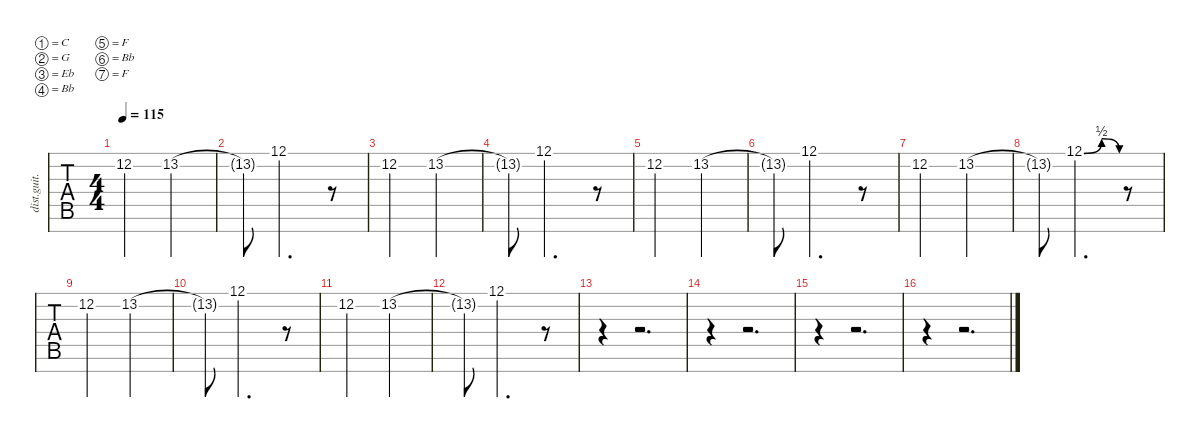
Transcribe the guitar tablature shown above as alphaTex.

\defaultSystemsLayout 4
\hideDynamics
\bracketExtendMode nobrackets
\track ("Ambience" "dist.guit.") {instrument distortionguitar}
\staff {tabs}
\tuning (C4 G3 Eb3 Bb2 F2 Bb1 F1)
\ts (4 4)
\tempo 115
\clef g2
\ks c
12.2.2{dy f beam Down} 13.2{acc #}.2{beam Down} |
13.2{t acc #}.8{beam Down} 12.1.2{d beam Down} r.8{beam Down} |
12.2.2{beam Down} 13.2{acc #}.2{beam Down} |
13.2{t acc #}.8{beam Down} 12.1.2{d beam Down} r.8{beam Down} |
12.2.2{beam Down} 13.2{acc #}.2{beam Down} |
13.2{t acc #}.8{beam Down} 12.1.2{d beam Down} r.8{beam Down} |
12.2.2{beam Down} 13.2{acc #}.2{beam Down} |
13.2{t acc #}.8{beam Down} 12.1{be (bendrelease 0 0 15 2 30 2 45 0)}.2{d beam Down} r.8{beam Down} |
12.2.2{beam Down} 13.2{acc #}.2{beam Down} |
13.2{t acc #}.8{beam Down} 12.1.2{d beam Down} r.8{beam Down} |
12.2.2{beam Down} 13.2{acc #}.2{beam Down} |
13.2{t acc #}.8{beam Down} 12.1.2{d beam Down} r.8{beam Down} |
r.4{beam Down} r.2{d beam Down} |
r.4{beam Down} r.2{d beam Down} |
r.4{beam Down} r.2{d beam Down} |
r.4{beam Down} r.2{d beam Down}
